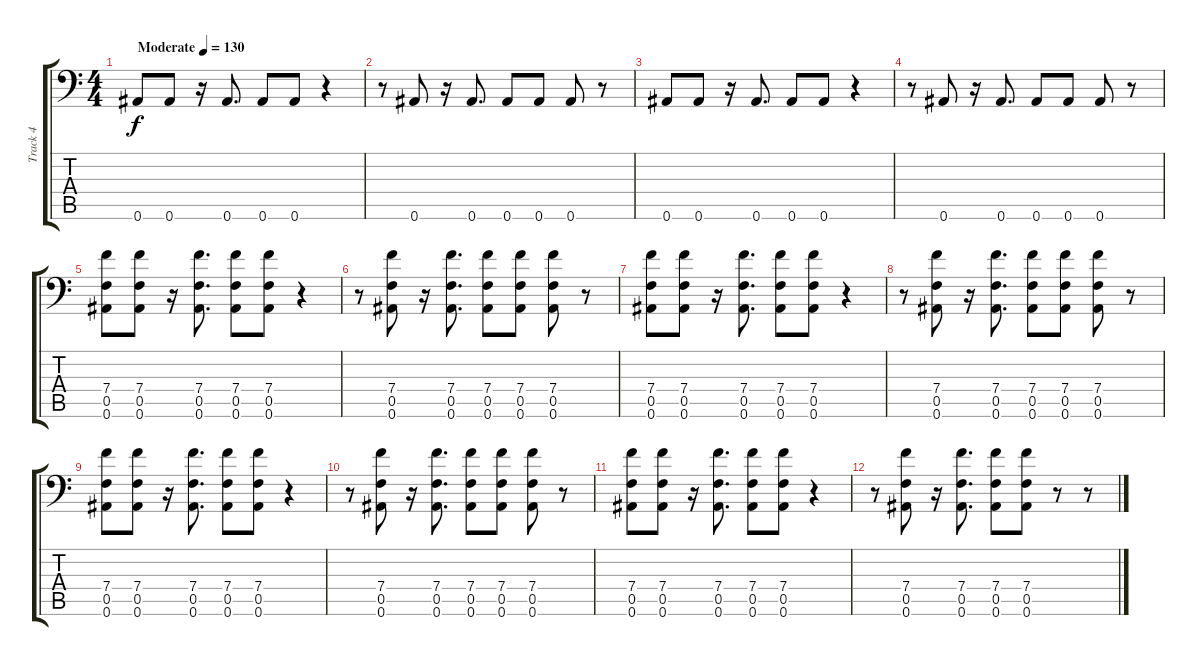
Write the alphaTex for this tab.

\track ("Track 4" "Track 4") {instrument distortionguitar}
\staff {score tabs}
\tuning (C4 G3 Eb3 Bb2 F2 Bb1) {hide}
\ts (4 4)
\tempo (130 "Moderate")
\clef f4
\ks c
0.6.8{dy f instrument distortionguitar} 0.6.8 r.16 0.6.8{d} 0.6.8 0.6.8 r.4 |
r.8 0.6.8 r.16 0.6.8{d} 0.6.8 0.6.8 0.6.8 r.8 |
0.6.8 0.6.8 r.16 0.6.8{d} 0.6.8 0.6.8 r.4 |
r.8 0.6.8 r.16 0.6.8{d} 0.6.8 0.6.8 0.6.8 r.8 |
(7.4 0.5 0.6).8 (7.4 0.5 0.6).8 r.16 (7.4 0.5 0.6).8{d} (7.4 0.5 0.6).8 (7.4 0.5 0.6).8 r.4 |
r.8 (7.4 0.5 0.6).8 r.16 (7.4 0.5 0.6).8{d} (7.4 0.5 0.6).8 (7.4 0.5 0.6).8 (7.4 0.5 0.6).8 r.8 |
(7.4 0.5 0.6).8 (7.4 0.5 0.6).8 r.16 (7.4 0.5 0.6).8{d} (7.4 0.5 0.6).8 (7.4 0.5 0.6).8 r.4 |
r.8 (7.4 0.5 0.6).8 r.16 (7.4 0.5 0.6).8{d} (7.4 0.5 0.6).8 (7.4 0.5 0.6).8 (7.4 0.5 0.6).8 r.8 |
(7.4 0.5 0.6).8 (7.4 0.5 0.6).8 r.16 (7.4 0.5 0.6).8{d} (7.4 0.5 0.6).8 (7.4 0.5 0.6).8 r.4 |
r.8 (7.4 0.5 0.6).8 r.16 (7.4 0.5 0.6).8{d} (7.4 0.5 0.6).8 (7.4 0.5 0.6).8 (7.4 0.5 0.6).8 r.8 |
(7.4 0.5 0.6).8 (7.4 0.5 0.6).8 r.16 (7.4 0.5 0.6).8{d} (7.4 0.5 0.6).8 (7.4 0.5 0.6).8 r.4 |
r.8 (7.4 0.5 0.6).8 r.16 (7.4 0.5 0.6).8{d} (7.4 0.5 0.6).8 (7.4 0.5 0.6).8 r.8 r.8
